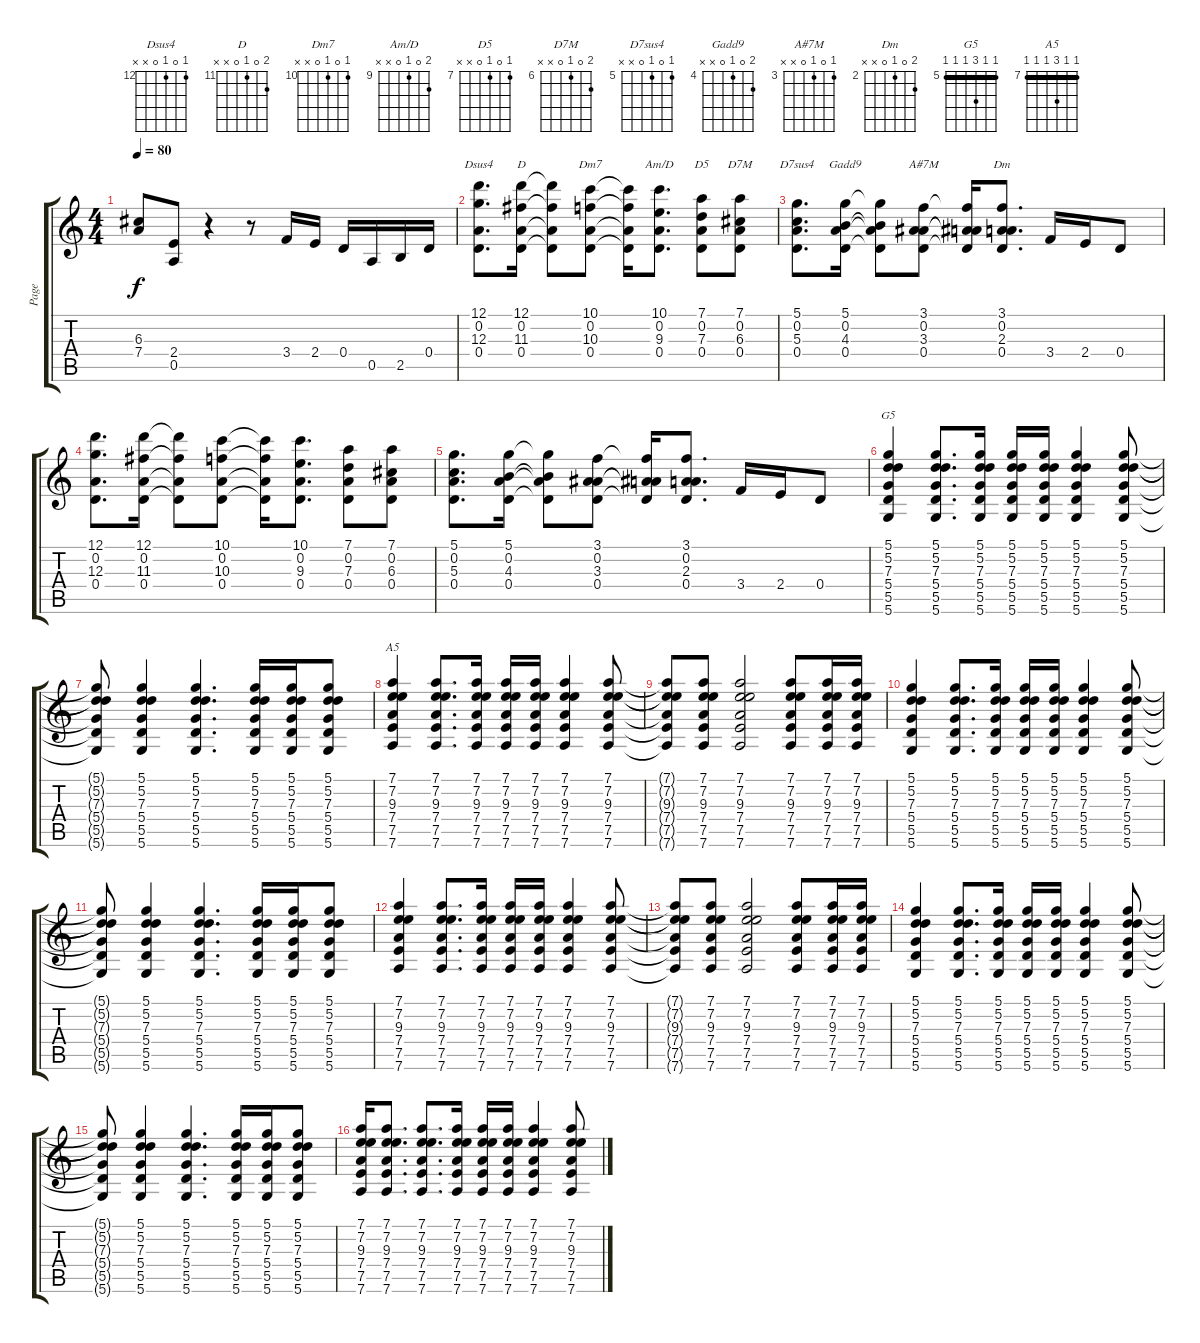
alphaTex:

\track ("Page " "Page ") {instrument overdrivenguitar}
\staff {score tabs}
\tuning (D4 A3 G3 D3 A2 D2) {hide}
\chord ("Dsus4" 12 0 12 0 x x) {firstfret 12}
\chord ("D" 12 0 11 0 x x) {firstfret 11}
\chord ("Dm7" 10 0 10 0 x x) {firstfret 10}
\chord ("Am/D" 10 0 9 0 x x) {firstfret 9}
\chord ("D5" 7 0 7 0 x x) {firstfret 7}
\chord ("D7M" 7 0 6 0 x x) {firstfret 6}
\chord ("D7sus4" 5 0 5 0 x x) {firstfret 5}
\chord ("Gadd9" 5 0 4 0 x x) {firstfret 4}
\chord ("A#7M" 3 0 3 0 x x) {firstfret 3}
\chord ("Dm" 3 0 2 0 x x) {firstfret 2}
\chord ("G5" 5 5 7 5 5 5) {firstfret 5 barre 5}
\chord ("A5" 7 7 9 7 7 7) {firstfret 7 barre 7}
\ts (4 4)
\tempo 80
\clef g2
\ks c
(6.3{t} 7.4{t}).8{dy f} (2.4 0.5).8 r.4 r.8 3.4.16 2.4.16 0.4.16 0.5.16 2.5.16 0.4.16 |
(12.1 0.2 12.3 0.4).8{d ch "Dsus4"} (12.1 0.2 11.3 0.4).16{ch "D"} (12.1{t} 0.2{t} 11.3{t} 0.4{t}).8 (10.1 0.2 10.3 0.4).8{ch "Dm7"} (10.1{t} 0.2{t} 10.3{t} 0.4{t}).16 (10.1 0.2 9.3 0.4).8{d ch "Am/D"} (7.1 0.2 7.3 0.4).8{ch "D5"} (7.1 0.2 6.3 0.4).8{ch "D7M"} |
(5.1 0.2 5.3 0.4).8{d ch "D7sus4"} (5.1 0.2 4.3 0.4).16{ch "Gadd9"} (5.1{t} 0.2{t} 4.3{t} 0.4{t}).8 (3.1 0.2 3.3 0.4).8{ch "A#7M"} (3.1{t} 0.2{t} 3.3{t} 0.4{t}).16 (3.1 0.2 2.3 0.4).8{d ch "Dm"} 3.4.16 2.4.16 0.4.8 |
(12.1 0.2 12.3 0.4).8{d} (12.1 0.2 11.3 0.4).16 (12.1{t} 0.2{t} 11.3{t} 0.4{t}).8 (10.1 0.2 10.3 0.4).8 (10.1{t} 0.2{t} 10.3{t} 0.4{t}).16 (10.1 0.2 9.3 0.4).8{d} (7.1 0.2 7.3 0.4).8 (7.1 0.2 6.3 0.4).8 |
(5.1 0.2 5.3 0.4).8{d} (5.1 0.2 4.3 0.4).16 (5.1{t} 0.2{t} 4.3{t} 0.4{t}).8 (3.1 0.2 3.3 0.4).8 (3.1{t} 0.2{t} 3.3{t} 0.4{t}).16 (3.1 0.2 2.3 0.4).8{d} 3.4.16 2.4.16 0.4.8 |
(5.1 5.2 7.3 5.4 5.5 5.6).4{ch "G5"} (5.1 5.2 7.3 5.4 5.5 5.6).8{d} (5.1 5.2 7.3 5.4 5.5 5.6).16 (5.1 5.2 7.3 5.4 5.5 5.6).16 (5.1 5.2 7.3 5.4 5.5 5.6).16 (5.1 5.2 7.3 5.4 5.5 5.6).4 (5.1 5.2 7.3 5.4 5.5 5.6).8 |
(5.1{t} 5.2{t} 7.3{t} 5.4{t} 5.5{t} 5.6{t}).8 (5.1 5.2 7.3 5.4 5.5 5.6).4 (5.1 5.2 7.3 5.4 5.5 5.6).4{d} (5.1 5.2 7.3 5.4 5.5 5.6).16 (5.1 5.2 7.3 5.4 5.5 5.6).16 (5.1 5.2 7.3 5.4 5.5 5.6).8 |
(7.1 7.2 9.3 7.4 7.5 7.6).4{ch "A5"} (7.1 7.2 9.3 7.4 7.5 7.6).8{d} (7.1 7.2 9.3 7.4 7.5 7.6).16 (7.1 7.2 9.3 7.4 7.5 7.6).16 (7.1 7.2 9.3 7.4 7.5 7.6).16 (7.1 7.2 9.3 7.4 7.5 7.6).4 (7.1 7.2 9.3 7.4 7.5 7.6).8 |
(7.1{t} 7.2{t} 9.3{t} 7.4{t} 7.5{t} 7.6{t}).8 (7.1 7.2 9.3 7.4 7.5 7.6).8 (7.1 7.2 9.3 7.4 7.5 7.6).2 (7.1 7.2 9.3 7.4 7.5 7.6).8 (7.1 7.2 9.3 7.4 7.5 7.6).16 (7.1 7.2 9.3 7.4 7.5 7.6).16 |
(5.1 5.2 7.3 5.4 5.5 5.6).4 (5.1 5.2 7.3 5.4 5.5 5.6).8{d} (5.1 5.2 7.3 5.4 5.5 5.6).16 (5.1 5.2 7.3 5.4 5.5 5.6).16 (5.1 5.2 7.3 5.4 5.5 5.6).16 (5.1 5.2 7.3 5.4 5.5 5.6).4 (5.1 5.2 7.3 5.4 5.5 5.6).8 |
(5.1{t} 5.2{t} 7.3{t} 5.4{t} 5.5{t} 5.6{t}).8 (5.1 5.2 7.3 5.4 5.5 5.6).4 (5.1 5.2 7.3 5.4 5.5 5.6).4{d} (5.1 5.2 7.3 5.4 5.5 5.6).16 (5.1 5.2 7.3 5.4 5.5 5.6).16 (5.1 5.2 7.3 5.4 5.5 5.6).8 |
(7.1 7.2 9.3 7.4 7.5 7.6).4 (7.1 7.2 9.3 7.4 7.5 7.6).8{d} (7.1 7.2 9.3 7.4 7.5 7.6).16 (7.1 7.2 9.3 7.4 7.5 7.6).16 (7.1 7.2 9.3 7.4 7.5 7.6).16 (7.1 7.2 9.3 7.4 7.5 7.6).4 (7.1 7.2 9.3 7.4 7.5 7.6).8 |
(7.1{t} 7.2{t} 9.3{t} 7.4{t} 7.5{t} 7.6{t}).8 (7.1 7.2 9.3 7.4 7.5 7.6).8 (7.1 7.2 9.3 7.4 7.5 7.6).2 (7.1 7.2 9.3 7.4 7.5 7.6).8 (7.1 7.2 9.3 7.4 7.5 7.6).16 (7.1 7.2 9.3 7.4 7.5 7.6).16 |
(5.1 5.2 7.3 5.4 5.5 5.6).4 (5.1 5.2 7.3 5.4 5.5 5.6).8{d} (5.1 5.2 7.3 5.4 5.5 5.6).16 (5.1 5.2 7.3 5.4 5.5 5.6).16 (5.1 5.2 7.3 5.4 5.5 5.6).16 (5.1 5.2 7.3 5.4 5.5 5.6).4 (5.1 5.2 7.3 5.4 5.5 5.6).8 |
(5.1{t} 5.2{t} 7.3{t} 5.4{t} 5.5{t} 5.6{t}).8 (5.1 5.2 7.3 5.4 5.5 5.6).4 (5.1 5.2 7.3 5.4 5.5 5.6).4{d} (5.1 5.2 7.3 5.4 5.5 5.6).16 (5.1 5.2 7.3 5.4 5.5 5.6).16 (5.1 5.2 7.3 5.4 5.5 5.6).8 |
(7.1 7.2 9.3 7.4 7.5 7.6).16 (7.1 7.2 9.3 7.4 7.5 7.6).8{d} (7.1 7.2 9.3 7.4 7.5 7.6).8{d} (7.1 7.2 9.3 7.4 7.5 7.6).16 (7.1 7.2 9.3 7.4 7.5 7.6).16 (7.1 7.2 9.3 7.4 7.5 7.6).16 (7.1 7.2 9.3 7.4 7.5 7.6).4 (7.1 7.2 9.3 7.4 7.5 7.6).8
